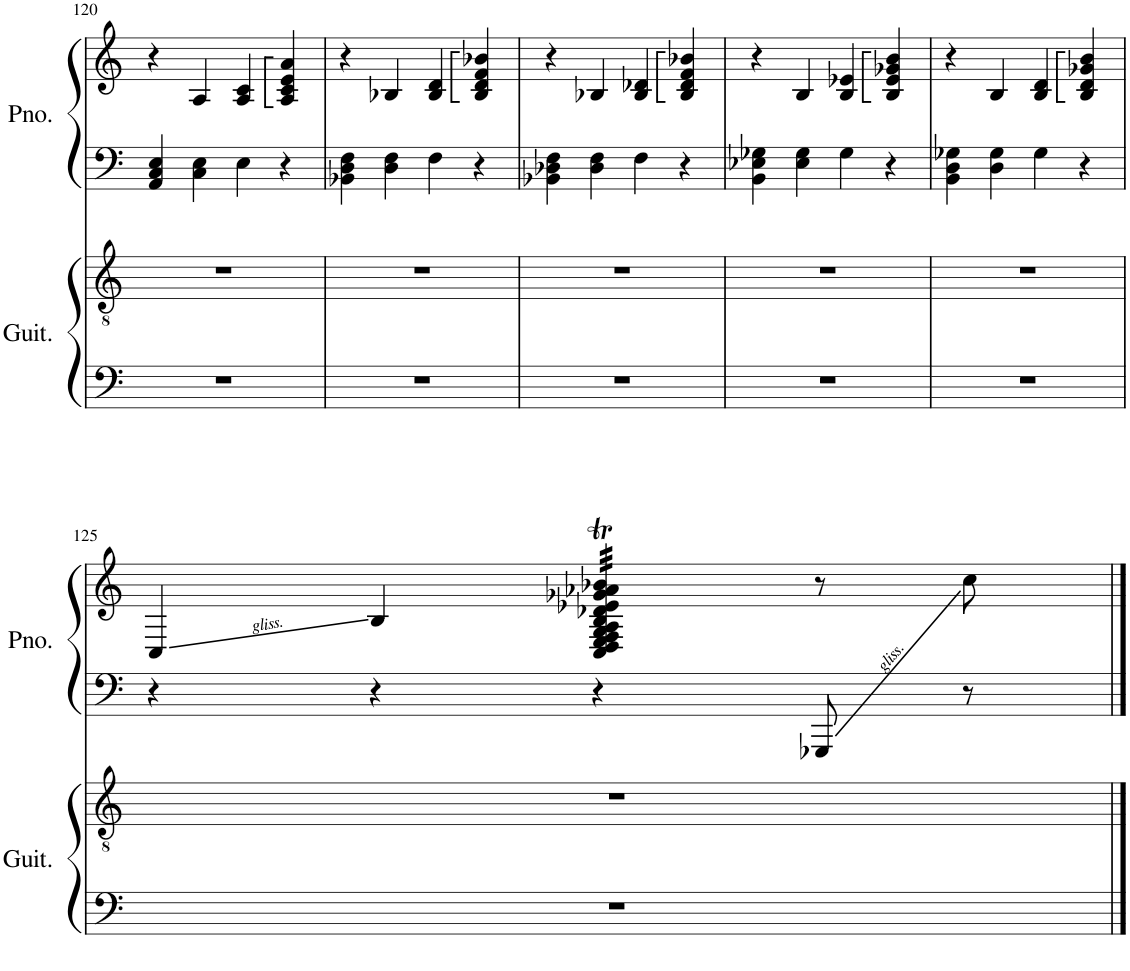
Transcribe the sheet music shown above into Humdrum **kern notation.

**kern	**kern	**kern	**kern
*part2	*part2	*part1	*part1
*staff4	*staff3	*staff2	*staff1
*I"Acoustic Guitar	*	*I"Piano	*
*I'Guit.	*	*I'Pno.	*
!!LO:PB:g=z
*clefF4	*clefGv2	*clefF4	*clefG2
*k[]	*k[]	*k[]	*k[]
*M4/4	*M4/4	*M4/4	*M4/4
=120	=120	=120	=120
1r	1r	4AA/ 4C/ 4E/	4r
.	.	4C\ 4E\	4A/
.	.	4E\	4A/ 4c/
.	.	4r	4A/ 4c/ 4e/ 4a/
=121	=121	=121	=121
1r	1r	4BB-X\ 4D\ 4F\	4r
.	.	4D\ 4F\	4B-X/
.	.	4F\	4B-/ 4d/
.	.	4r	4B-/ 4d/ 4f/ 4b-X/
=122	=122	=122	=122
1r	1r	4BB-X\ 4D-X\ 4F\	4r
.	.	4D-\ 4F\	4B-X/
.	.	4F\	4B-/ 4d-X/
.	.	4r	4B-/ 4d-/ 4f/ 4b-X/
=123	=123	=123	=123
1r	1r	4BB\ 4E-X\ 4G-X\	4r
.	.	4E-\ 4G-\	4B/
.	.	4G-\	4B/ 4e-X/
.	.	4r	4B/ 4e-/ 4g-X/ 4b/
=124	=124	=124	=124
1r	1r	4BB\ 4D\ 4G-X\	4r
.	.	4D\ 4G-\	4B/
.	.	4G-\	4B/ 4d/
.	.	4r	4B/ 4d/ 4g-X/ 4b/
!!LO:LB:g=z
=125	=125	=125	=125
1r	1r	4r	4C/
.	.	4r	4B/
*	*	*	*tremolo
.	.	4r	32C/T 32D/T 32E/T 32F/T 32G/T 32A/T 32B/T 32d-X/T 32e-X/T 32g-X/T 32a-X/T 32b-X/TLLL
.	.	.	32C/T 32D/T 32E/T 32F/T 32G/T 32A/T 32B/T 32d-X/T 32e-X/T 32g-X/T 32a-X/T 32b-X/T
.	.	.	32C/T 32D/T 32E/T 32F/T 32G/T 32A/T 32B/T 32d-X/T 32e-X/T 32g-X/T 32a-X/T 32b-X/T
.	.	.	32C/T 32D/T 32E/T 32F/T 32G/T 32A/T 32B/T 32d-X/T 32e-X/T 32g-X/T 32a-X/T 32b-X/T
.	.	.	32C/T 32D/T 32E/T 32F/T 32G/T 32A/T 32B/T 32d-X/T 32e-X/T 32g-X/T 32a-X/T 32b-X/T
.	.	.	32C/T 32D/T 32E/T 32F/T 32G/T 32A/T 32B/T 32d-X/T 32e-X/T 32g-X/T 32a-X/T 32b-X/T
.	.	.	32C/T 32D/T 32E/T 32F/T 32G/T 32A/T 32B/T 32d-X/T 32e-X/T 32g-X/T 32a-X/T 32b-X/T
.	.	.	32C/T 32D/T 32E/T 32F/T 32G/T 32A/T 32B/T 32d-X/T 32e-X/T 32g-X/T 32a-X/T 32b-X/TJJJ
*	*	*	*Xtremolo
.	.	8GGG-X/	8r
.	.	8r	8cc\
==	==	==	==
*-	*-	*-	*-
